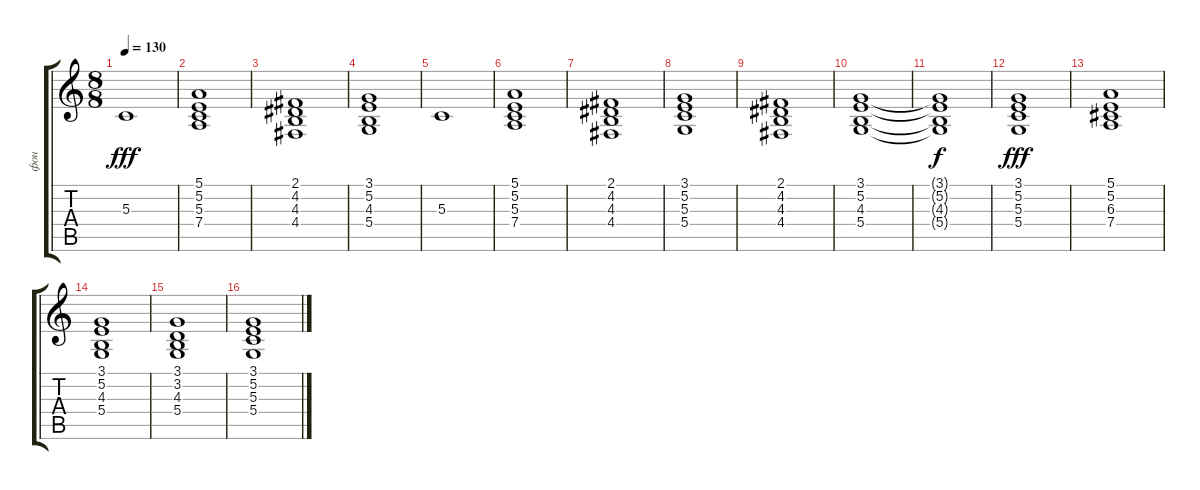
\track ("фон" "фон") {instrument pad2warm}
\staff {score tabs}
\tuning (E4 B3 G3 D3 A2 E2) {hide}
\ts (8 8)
\tempo 130
\clef g2
\ks c
5.3.1{dy fff} |
(5.1 5.2 5.3 7.4).1 |
(2.1 4.2 4.3 4.4).1 |
(3.1 5.2 4.3 5.4).1 |
5.3.1 |
(5.1 5.2 5.3 7.4).1 |
(2.1 4.2 4.3 4.4).1 |
(3.1 5.2 5.3 5.4).1 |
(2.1 4.2 4.3 4.4).1 |
(3.1 5.2 4.3 5.4).1 |
(3.1{t} 5.2{t} 4.3{t} 5.4{t}).1{dy f} |
(3.1 5.2 5.3 5.4).1{dy fff} |
(5.1 5.2 6.3 7.4).1 |
(3.1 5.2 4.3 5.4).1 |
(3.1 3.2 4.3 5.4).1 |
(3.1 5.2 5.3 5.4).1
